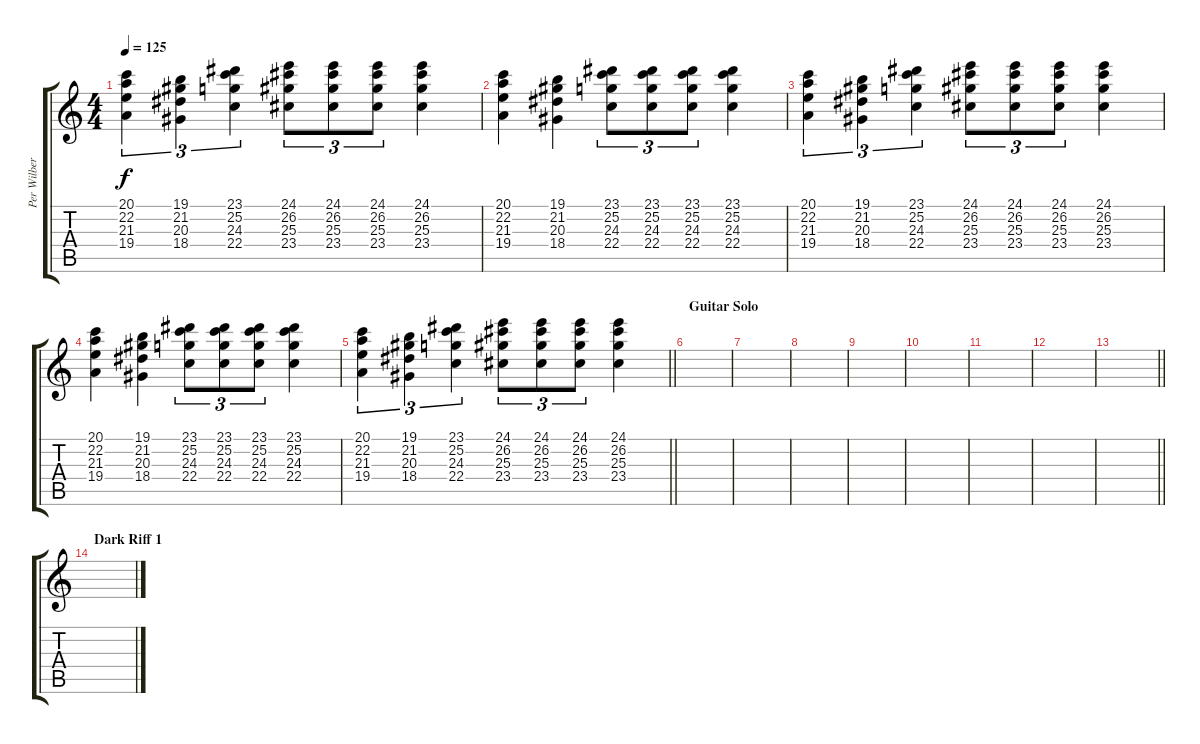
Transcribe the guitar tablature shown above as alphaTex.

\track ("Per Wilberg" "Per Wilber") {instrument percussiveorgan}
\staff {score tabs}
\tuning (E4 B3 G3 D3 A2 E2) {hide}
\ts (4 4)
\tempo 125
\clef g2
\ks c
(20.1 22.2 21.3 19.4).4{tu (3 2) dy f} (19.1 21.2 20.3 18.4).4{tu (3 2)} (23.1 25.2 24.3 22.4).4{tu (3 2)} (24.1 26.2 25.3 23.4).8{tu (3 2)} (24.1 26.2 25.3 23.4).8{tu (3 2)} (24.1 26.2 25.3 23.4).8{tu (3 2)} (24.1 26.2 25.3 23.4).4 |
(20.1 22.2 21.3 19.4).4 (19.1 21.2 20.3 18.4).4 (23.1 25.2 24.3 22.4).8{tu (3 2)} (23.1 25.2 24.3 22.4).8{tu (3 2)} (23.1 25.2 24.3 22.4).8{tu (3 2)} (23.1 25.2 24.3 22.4).4 |
(20.1 22.2 21.3 19.4).4{tu (3 2)} (19.1 21.2 20.3 18.4).4{tu (3 2)} (23.1 25.2 24.3 22.4).4{tu (3 2)} (24.1 26.2 25.3 23.4).8{tu (3 2)} (24.1 26.2 25.3 23.4).8{tu (3 2)} (24.1 26.2 25.3 23.4).8{tu (3 2)} (24.1 26.2 25.3 23.4).4 |
(20.1 22.2 21.3 19.4).4 (19.1 21.2 20.3 18.4).4 (23.1 25.2 24.3 22.4).8{tu (3 2)} (23.1 25.2 24.3 22.4).8{tu (3 2)} (23.1 25.2 24.3 22.4).8{tu (3 2)} (23.1 25.2 24.3 22.4).4 |
\barLineRight lightlight
(20.1 22.2 21.3 19.4).4{tu (3 2)} (19.1 21.2 20.3 18.4).4{tu (3 2)} (23.1 25.2 24.3 22.4).4{tu (3 2)} (24.1 26.2 25.3 23.4).8{tu (3 2)} (24.1 26.2 25.3 23.4).8{tu (3 2)} (24.1 26.2 25.3 23.4).8{tu (3 2)} (24.1 26.2 25.3 23.4).4 |
\section ("" "Guitar Solo")
|
|
|
|
|
|
|
\barLineRight lightlight
|
\section ("" "Dark Riff 1")
